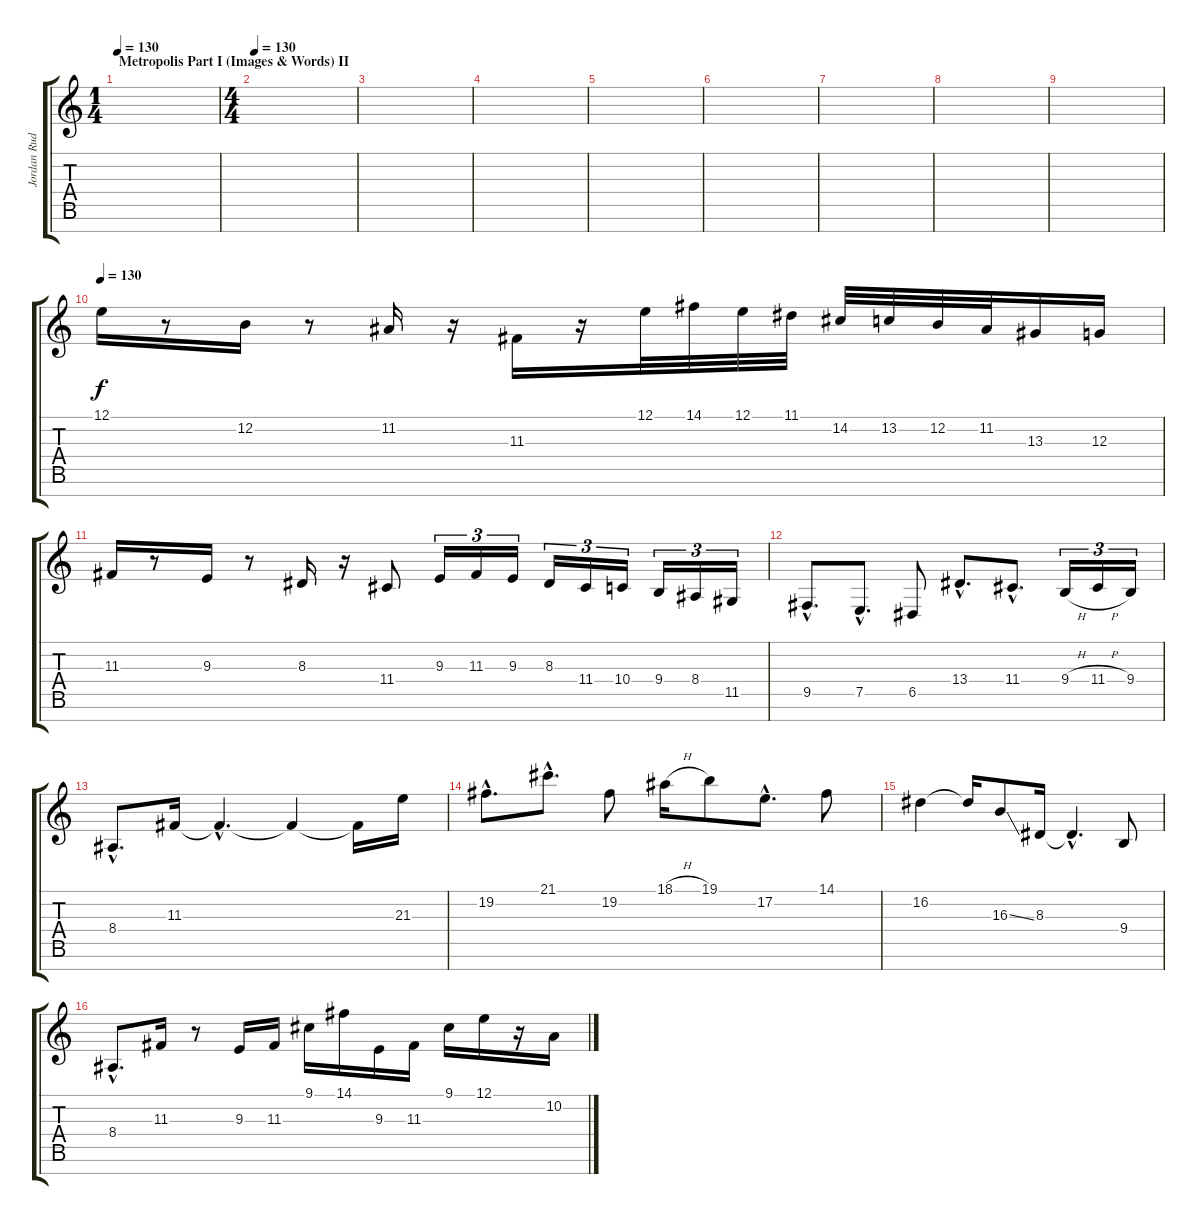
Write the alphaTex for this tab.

\track ("Jordan Rudess Lead 2 (Dual Voice)" "Jordan Rud") {instrument lead2sawtooth}
\staff {score tabs}
\tuning (E4 B3 G3 D3 A2 E2 B1) {hide}
\ts (1 4)
\section ("" "Metropolis Part I (Images & Words) II")
\tempo 130
\clef g2
\ks c
|
\ts (4 4)
\tempo 130
|
|
|
|
|
|
|
|
\tempo 130
12.1.16{volume 12 instrument lead2sawtooth} r.8 12.2.16 r.8 11.2.16 r.16 11.3.16 r.16 12.1.32 14.1.32 12.1.32 11.1.32 14.2.32 13.2.32 12.2.32 11.2.32 13.3.16 12.3.16 |
11.3.16 r.8 9.3.16 r.8 8.3.16 r.16 11.4.8 9.3.16{tu (3 2)} 11.3.16{tu (3 2)} 9.3.16{tu (3 2)} 8.3.16{tu (3 2)} 11.4.16{tu (3 2)} 10.4.16{tu (3 2)} 9.4.16{tu (3 2)} 8.4.16{tu (3 2)} 11.5.16{tu (3 2)} |
9.5{hac}.8{d} 7.5{hac}.8{d} 6.5.8 13.4{hac}.8{d} 11.4{hac}.8{d} 9.4{h}.16{tu (3 2)} 11.4{h}.16{tu (3 2)} 9.4.16{tu (3 2)} |
8.4{hac}.8{d} 11.3.16 11.3{hac t}.4{d} 11.3{t}.4 11.3{t}.16 21.3.16 |
19.2{hac}.8{d} 21.1{hac}.8{d} 19.2.8 18.1{h}.16 19.1.8 17.2{hac}.8{d} 14.1.8 |
16.2.4 16.2{t}.16 16.3{ss}.8 8.3.16 8.3{hac t}.4{d} 9.4.8 |
8.4{hac}.8{d} 11.3.16 r.8 9.3.16 11.3.16 9.1.16 14.1.16 9.3.16 11.3.16 9.1.16 12.1.16 r.16 10.2.16
